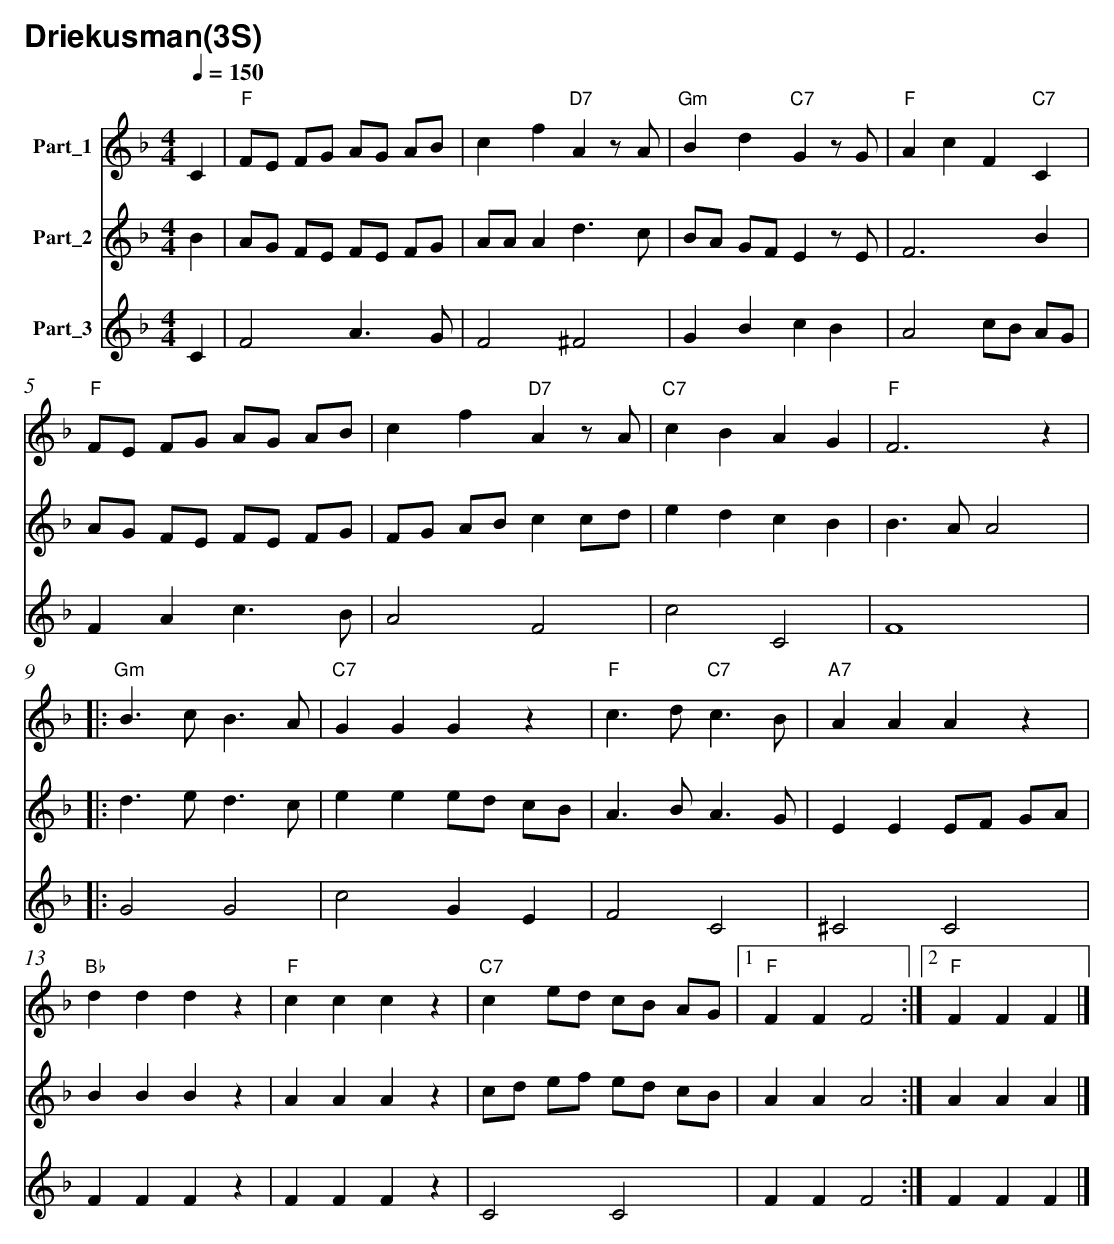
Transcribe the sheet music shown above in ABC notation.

X:1
T:Driekusman(3S)
%%score 1 2 3
L:1/8
M:4/4
Q:1/4=150
K:F
V:1 treble nm="Part_1"
V:2 treble nm="Part_2"
V:3 treble nm="Part_3"
V:1
C2 | "F" FE FG AG AB | c2 f2"D7" A2 z A |"Gm" B2 d2 "C7" G2 z G |"F" A2 c2 F2"C7" C2 |$
"F" FE FG AG AB | c2 f2 "D7" A2 z A |"C7" c2 B2 A2 G2 |"F" F6 z2 |:$
"Gm" B3 c B3 A  |"C7" G2 G2 G2 z2 |"F" c3 d"C7" c3 B |"A7"  A2 A2 A2 z2 | $
"Bb" d2 d2 d2 z2 |"F" c2 c2 c2 z2 |"C7" c2 ed cB AG |1"F"F2 F2 F4 :|2"F"F2 F2 F2 |]
V:2
B2 | AG FE FE FG | AA A2 d3 c| BA GF E2 z E | F6 B2 |$
AG FE FE FG | FG AB c2 cd | e2 d2 c2 B2 | B3 A A4 |:$
d3 e d3 c  | e2 e2 ed cB | A3 B A3 G | E2 E2 EF GA |$
B2 B2 B2 z2 | A2 A2 A2 z2 | cd ef ed cB | A2 A2 A4 :| A2 A2 A2 |]
V:3
C2 | F4 A3 G | F4 ^F4 | G2 B2 c2 B2 | A4 cB AG |$ F2 A2 c3 B | A4 F4 | c4 C4 | F8 |:
G4 G4 | c4 G2 E2 | F4 C4 | ^C4 C4 |
F2 F2 F2 z2 | F2 F2 F2 z2 | C4 C4 | F2 F2 F4 :| F2 F2 F2 |]
